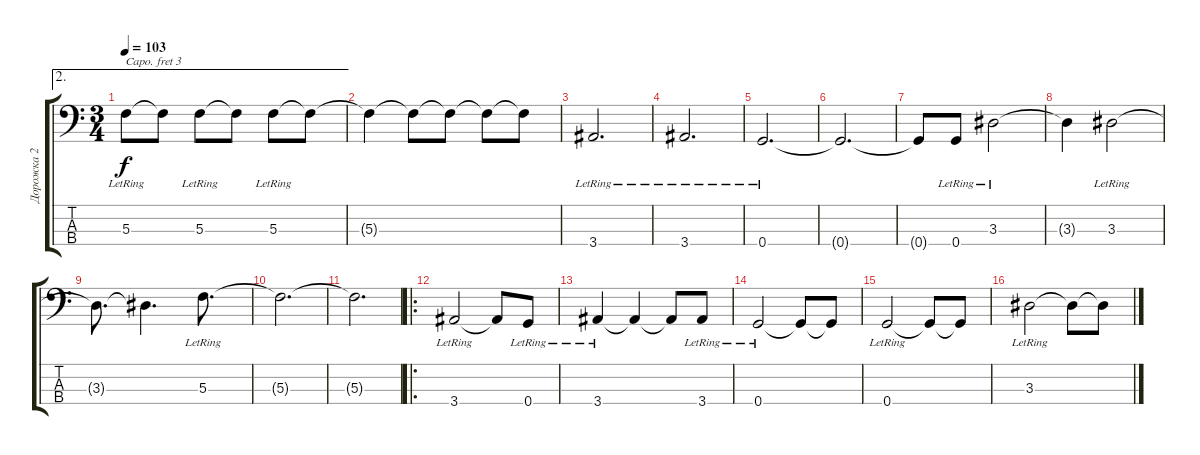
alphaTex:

\track ("Дорожка 2" "Дорожка 2") {instrument electricbassfinger}
\staff {score tabs}
\capo 3
\tuning (G2 D2 A1 E1) {hide}
\ae 2
\ts (3 4)
\tempo 103
\clef f4
\ks c
5.3{lr}.8{dy f} 5.3{t}.8 5.3{lr}.8 5.3{t}.8 5.3{lr}.8 5.3{t}.8 |
5.3{t}.4 5.3{t}.8 5.3{t}.8 5.3{t}.8 5.3{t}.8 |
3.4{lr}.2{d} |
3.4{lr}.2{d} |
0.4{lr}.2{d} |
0.4{t}.2{d} |
0.4{t}.8 0.4{lr}.8 3.3{lr}.2 |
3.3{t}.4 3.3{lr}.2 |
3.3{t}.8{d} 3.3{t}.4{d} 5.3{lr}.8{d} |
5.3{t}.2{d} |
5.3{t}.2{d} |
\ro
3.4{lr}.2 3.4{t}.8 0.4{lr}.8 |
3.4{lr}.4 3.4{t}.4 3.4{t}.8 3.4{lr}.8 |
0.4{lr}.2 0.4{t}.8 0.4{t}.8 |
0.4{lr}.2 0.4{t}.8 0.4{t}.8 |
3.3{lr}.2 3.3{t}.8 3.3{t}.8
